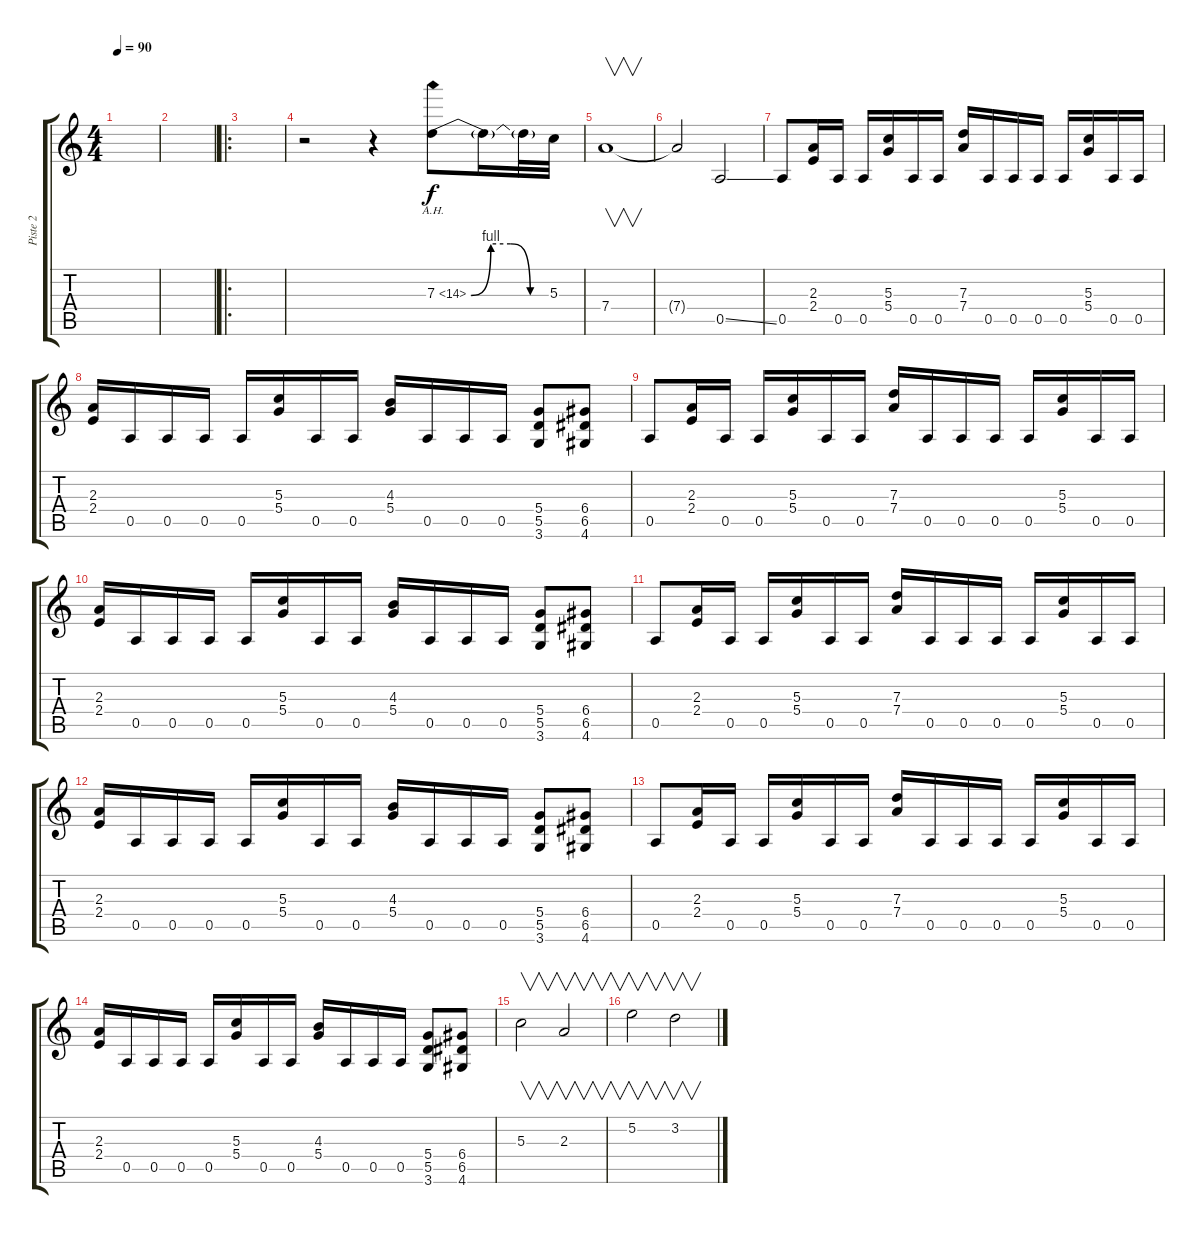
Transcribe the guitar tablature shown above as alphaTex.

\track ("Piste 2" "Piste 2") {instrument overdrivenguitar}
\staff {score tabs}
\tuning (E4 B3 G3 D3 A2 E2) {hide}
\ts (4 4)
\tempo 90
\clef g2
\ks c
|
|
\ro
|
r.2 r.4 7.3{be (custom 0 0 15 4 30 4 45 0 60 0) ah 7}.8 7.3{t}.16 7.3{t}.32 5.3.32 |
7.4.1{v} |
7.4{t}.2 0.5{ss}.2 |
0.5.8 (2.3 2.4).16 0.5.16 0.5.16 (5.3 5.4).16 0.5.16 0.5.16 (7.3 7.4).16 0.5.16 0.5.16 0.5.16 0.5.16 (5.3 5.4).16 0.5.16 0.5.16 |
(2.3 2.4).16 0.5.16 0.5.16 0.5.16 0.5.16 (5.3 5.4).16 0.5.16 0.5.16 (4.3 5.4).16 0.5.16 0.5.16 0.5.16 (5.4 5.5 3.6).8 (6.4 6.5 4.6).8 |
0.5.8 (2.3 2.4).16 0.5.16 0.5.16 (5.3 5.4).16 0.5.16 0.5.16 (7.3 7.4).16 0.5.16 0.5.16 0.5.16 0.5.16 (5.3 5.4).16 0.5.16 0.5.16 |
(2.3 2.4).16 0.5.16 0.5.16 0.5.16 0.5.16 (5.3 5.4).16 0.5.16 0.5.16 (4.3 5.4).16 0.5.16 0.5.16 0.5.16 (5.4 5.5 3.6).8 (6.4 6.5 4.6).8 |
0.5.8 (2.3 2.4).16 0.5.16 0.5.16 (5.3 5.4).16 0.5.16 0.5.16 (7.3 7.4).16 0.5.16 0.5.16 0.5.16 0.5.16 (5.3 5.4).16 0.5.16 0.5.16 |
(2.3 2.4).16 0.5.16 0.5.16 0.5.16 0.5.16 (5.3 5.4).16 0.5.16 0.5.16 (4.3 5.4).16 0.5.16 0.5.16 0.5.16 (5.4 5.5 3.6).8 (6.4 6.5 4.6).8 |
0.5.8 (2.3 2.4).16 0.5.16 0.5.16 (5.3 5.4).16 0.5.16 0.5.16 (7.3 7.4).16 0.5.16 0.5.16 0.5.16 0.5.16 (5.3 5.4).16 0.5.16 0.5.16 |
(2.3 2.4).16 0.5.16 0.5.16 0.5.16 0.5.16 (5.3 5.4).16 0.5.16 0.5.16 (4.3 5.4).16 0.5.16 0.5.16 0.5.16 (5.4 5.5 3.6).8 (6.4 6.5 4.6).8 |
5.3.2{v} 2.3.2{v} |
5.2.2{v} 3.2.2{v}
